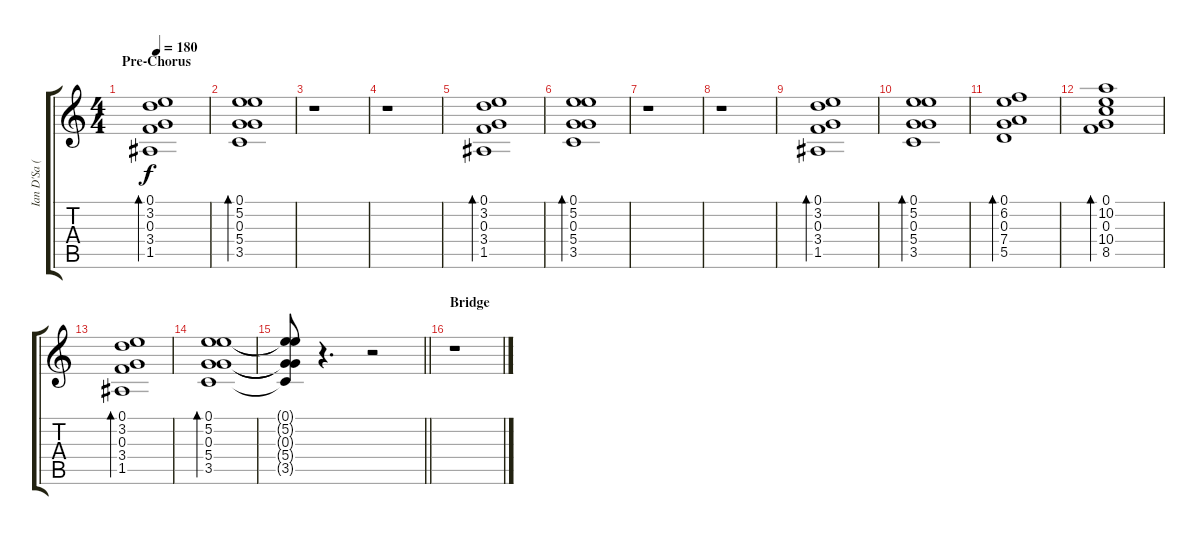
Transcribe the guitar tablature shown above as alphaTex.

\track ("Ian D'Sa (Clean)" "Ian D'Sa (") {instrument electricguitarclean}
\staff {score tabs}
\tuning (E4 B3 G3 D3 A2 D2) {hide}
\ts (4 4)
\section ("" "Pre-Chorus")
\tempo 180
\clef g2
\ks c
(0.1 3.2 0.3 3.4 1.5).1{bd 120 dy f} |
(0.1 5.2 0.3 5.4 3.5).1{bd 120} |
r.1 |
r.1 |
(0.1 3.2 0.3 3.4 1.5).1{bd 120} |
(0.1 5.2 0.3 5.4 3.5).1{bd 120} |
r.1 |
r.1 |
(0.1 3.2 0.3 3.4 1.5).1{bd 120} |
(0.1 5.2 0.3 5.4 3.5).1{bd 120} |
(0.1 6.2 0.3 7.4 5.5).1{bd 120} |
(0.1 10.2 0.3 10.4 8.5).1{bd 120} |
(0.1 3.2 0.3 3.4 1.5).1{bd 120} |
(0.1 5.2 0.3 5.4 3.5).1{bd 120} |
\barLineRight lightlight
(0.1{t} 5.2{t} 0.3{t} 5.4{t} 3.5{t}).8 r.4{d} r.2 |
\section ("" "Bridge")
r.1
